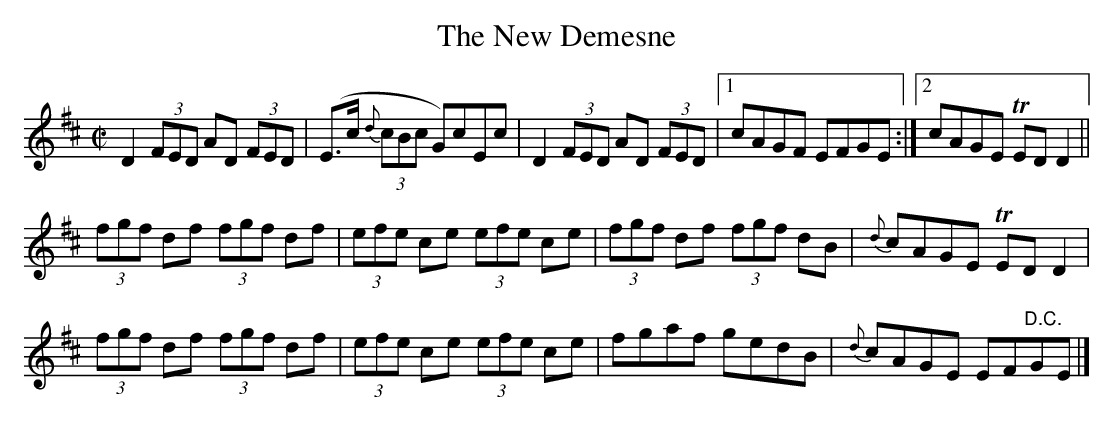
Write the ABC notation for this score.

X:1
T: The New Demesne
M: C|
L: 1/8
K: D
D2(3FED AD (3FED | (E>c {d}(3cBc G)cEc | D2(3FED AD (3FED |1 cAGF EFGE :|2 cAGE TEDD2 ||
(3fgf df (3fgf df | (3efe ce (3efe ce | (3fgf df (3fgf dB | {d}cAGE TEDD2 |
(3fgf df (3fgf df | (3efe ce (3efe ce | fgaf gedB | {d}cAGE EF"D.C."GE |]
